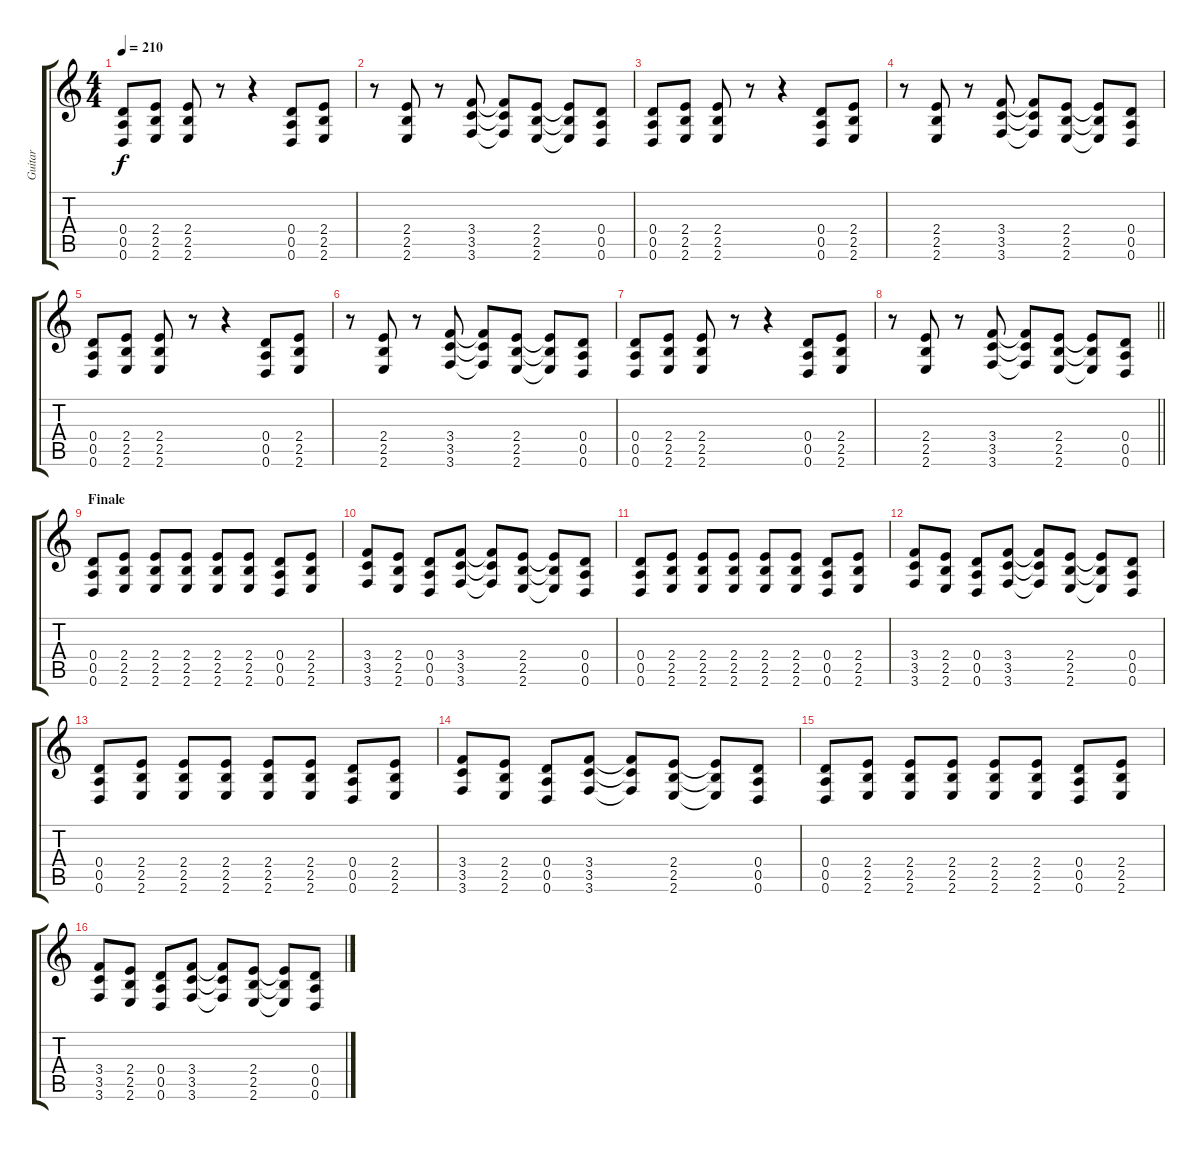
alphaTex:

\track ("Guitar" "Guitar") {instrument distortionguitar}
\staff {score tabs}
\tuning (E4 B3 G3 D3 A2 D2) {hide}
\ts (4 4)
\tempo 210
\clef g2
\ks c
(0.4 0.5 0.6).8{dy f} (2.4 2.5 2.6).8 (2.4 2.5 2.6).8 r.8 r.4 (0.4 0.5 0.6).8 (2.4 2.5 2.6).8 |
r.8 (2.4 2.5 2.6).8 r.8 (3.4 3.5 3.6).8 (3.4{t} 3.5{t} 3.6{t}).8 (2.4 2.5 2.6).8 (2.4{t} 2.5{t} 2.6{t}).8 (0.4 0.5 0.6).8 |
(0.4 0.5 0.6).8 (2.4 2.5 2.6).8 (2.4 2.5 2.6).8 r.8 r.4 (0.4 0.5 0.6).8 (2.4 2.5 2.6).8 |
r.8 (2.4 2.5 2.6).8 r.8 (3.4 3.5 3.6).8 (3.4{t} 3.5{t} 3.6{t}).8 (2.4 2.5 2.6).8 (2.4{t} 2.5{t} 2.6{t}).8 (0.4 0.5 0.6).8 |
(0.4 0.5 0.6).8 (2.4 2.5 2.6).8 (2.4 2.5 2.6).8 r.8 r.4 (0.4 0.5 0.6).8 (2.4 2.5 2.6).8 |
r.8 (2.4 2.5 2.6).8 r.8 (3.4 3.5 3.6).8 (3.4{t} 3.5{t} 3.6{t}).8 (2.4 2.5 2.6).8 (2.4{t} 2.5{t} 2.6{t}).8 (0.4 0.5 0.6).8 |
(0.4 0.5 0.6).8 (2.4 2.5 2.6).8 (2.4 2.5 2.6).8 r.8 r.4 (0.4 0.5 0.6).8 (2.4 2.5 2.6).8 |
\barLineRight lightlight
r.8 (2.4 2.5 2.6).8 r.8 (3.4 3.5 3.6).8 (3.4{t} 3.5{t} 3.6{t}).8 (2.4 2.5 2.6).8 (2.4{t} 2.5{t} 2.6{t}).8 (0.4 0.5 0.6).8 |
\section ("" "Finale")
(0.4 0.5 0.6).8 (2.4 2.5 2.6).8 (2.4 2.5 2.6).8 (2.4 2.5 2.6).8 (2.4 2.5 2.6).8 (2.4 2.5 2.6).8 (0.4 0.5 0.6).8 (2.4 2.5 2.6).8 |
(3.4 3.5 3.6).8 (2.4 2.5 2.6).8 (0.4 0.5 0.6).8 (3.4 3.5 3.6).8 (3.4{t} 3.5{t} 3.6{t}).8 (2.4 2.5 2.6).8 (2.4{t} 2.5{t} 2.6{t}).8 (0.4 0.5 0.6).8 |
(0.4 0.5 0.6).8 (2.4 2.5 2.6).8 (2.4 2.5 2.6).8 (2.4 2.5 2.6).8 (2.4 2.5 2.6).8 (2.4 2.5 2.6).8 (0.4 0.5 0.6).8 (2.4 2.5 2.6).8 |
(3.4 3.5 3.6).8 (2.4 2.5 2.6).8 (0.4 0.5 0.6).8 (3.4 3.5 3.6).8 (3.4{t} 3.5{t} 3.6{t}).8 (2.4 2.5 2.6).8 (2.4{t} 2.5{t} 2.6{t}).8 (0.4 0.5 0.6).8 |
(0.4 0.5 0.6).8 (2.4 2.5 2.6).8 (2.4 2.5 2.6).8 (2.4 2.5 2.6).8 (2.4 2.5 2.6).8 (2.4 2.5 2.6).8 (0.4 0.5 0.6).8 (2.4 2.5 2.6).8 |
(3.4 3.5 3.6).8 (2.4 2.5 2.6).8 (0.4 0.5 0.6).8 (3.4 3.5 3.6).8 (3.4{t} 3.5{t} 3.6{t}).8 (2.4 2.5 2.6).8 (2.4{t} 2.5{t} 2.6{t}).8 (0.4 0.5 0.6).8 |
(0.4 0.5 0.6).8 (2.4 2.5 2.6).8 (2.4 2.5 2.6).8 (2.4 2.5 2.6).8 (2.4 2.5 2.6).8 (2.4 2.5 2.6).8 (0.4 0.5 0.6).8 (2.4 2.5 2.6).8 |
(3.4 3.5 3.6).8 (2.4 2.5 2.6).8 (0.4 0.5 0.6).8 (3.4 3.5 3.6).8 (3.4{t} 3.5{t} 3.6{t}).8 (2.4 2.5 2.6).8 (2.4{t} 2.5{t} 2.6{t}).8 (0.4 0.5 0.6).8
